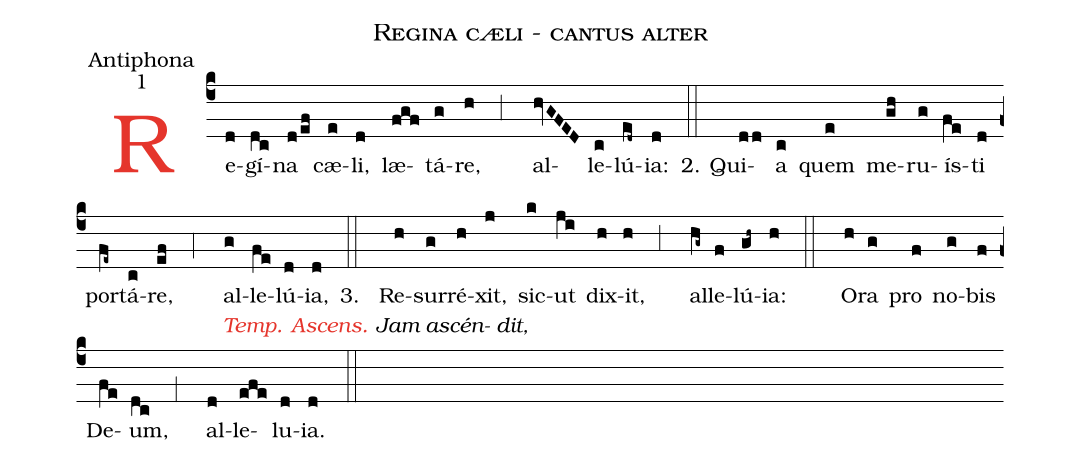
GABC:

name:Regina cæli - cantus alter;
office-part:Antiphona;
mode:1;
%%
(c4)<c>R</c>e(d)gí(dc)na(d/ef) cæ(e)li,(d) læ(fgf)tá(g)re,(h ,3) al(hvGFED)le-(c)lú(ed~)ia:(d ::)  2. Qui(dd)a(c) quem(e) me(gh)ru(g)ís(fe)ti(d) por(fe~)tá(c)re,(ef ,4) al[<c>Temp. Ascens.</c> Jam ascén- dit,](g)le(fe)lú(d)ia,(d ::) 3. () Re-(h)sur(g)ré(h)xit,(j) sic(k)ut(ji) dix(h)it,(h ,3) al(hg~)le(f)lú(gh~)ia:(h ::) O(h)ra(g) pro(f) no(g)bis(f) De(fe)um,(dc ,1) al-(d)le-(efe)lu(d)ia.(d ::)
